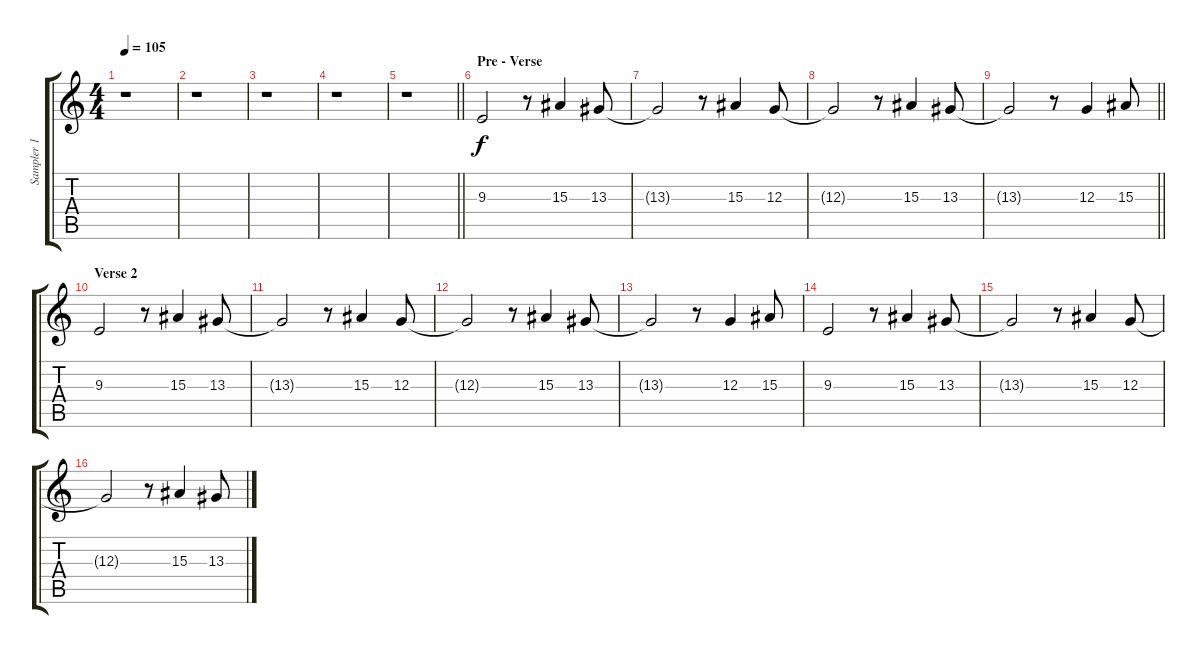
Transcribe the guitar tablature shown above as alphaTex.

\track ("Sampler 1" "Sampler 1") {instrument celesta}
\staff {score tabs}
\tuning (E4 B3 G3 D3 A2 E2) {hide}
\ts (4 4)
\tempo 105
\clef g2
\ks c
r.1{dy f} |
r.1 |
r.1 |
r.1 |
\barLineRight lightlight
r.1 |
\section ("" "Pre - Verse")
9.3.2 r.8 15.3.4 13.3.8 |
13.3{t}.2 r.8 15.3.4 12.3.8 |
12.3{t}.2 r.8 15.3.4 13.3.8 |
\barLineRight lightlight
13.3{t}.2 r.8 12.3.4 15.3.8 |
\section ("" "Verse 2")
9.3.2 r.8 15.3.4 13.3.8 |
13.3{t}.2 r.8 15.3.4 12.3.8 |
12.3{t}.2 r.8 15.3.4 13.3.8 |
13.3{t}.2 r.8 12.3.4 15.3.8 |
9.3.2 r.8 15.3.4 13.3.8 |
13.3{t}.2 r.8 15.3.4 12.3.8 |
12.3{t}.2 r.8 15.3.4 13.3.8
